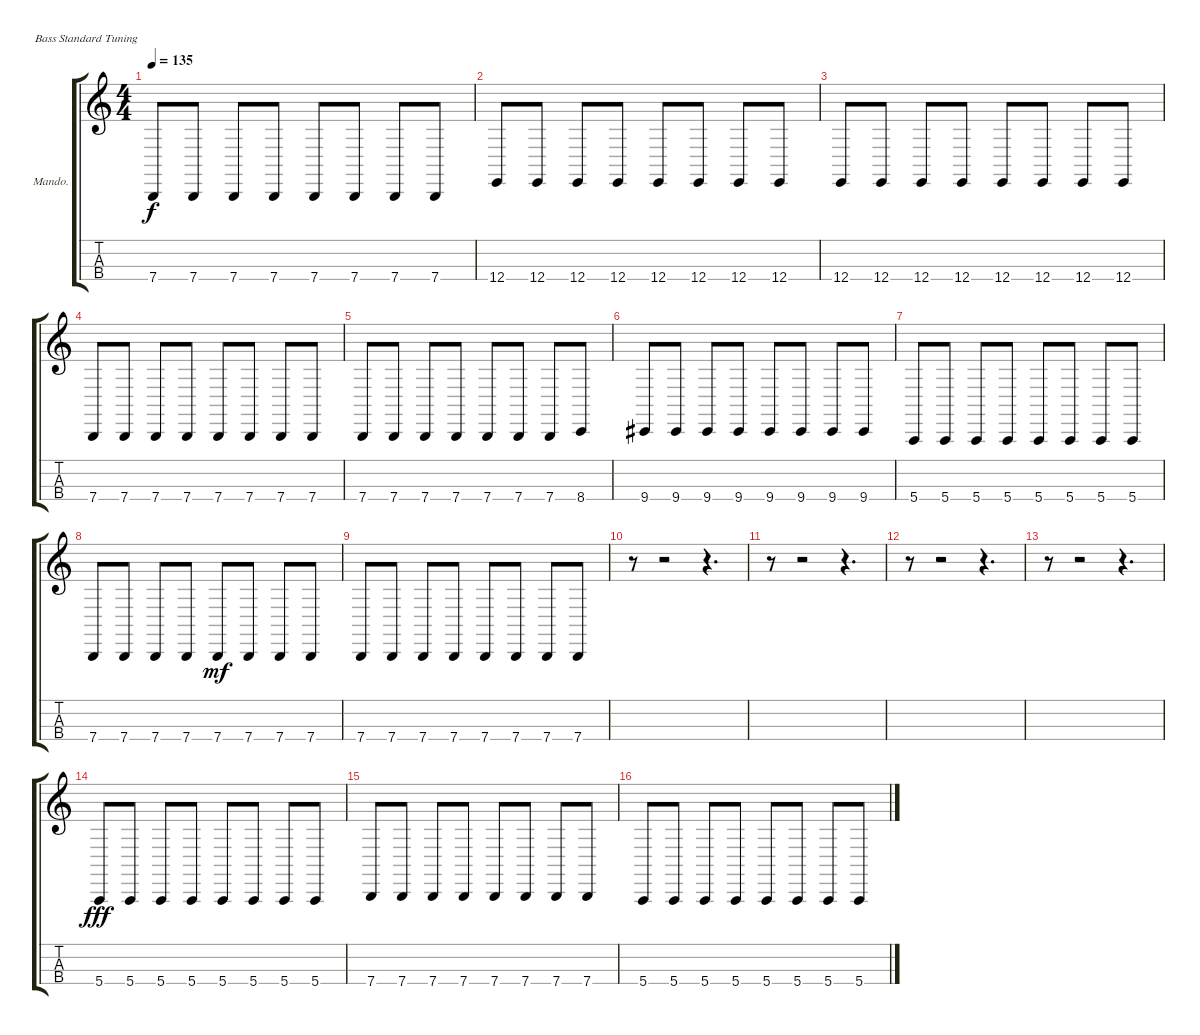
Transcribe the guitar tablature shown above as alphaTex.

\bracketExtendMode groupsimilarinstruments
\firstSystemTrackNameOrientation horizontal
\otherSystemsTrackNameOrientation horizontal
\track ("BASS" "Mando.") {instrument acousticguitarnylon}
\staff {score tabs}
\tuning (G2 D2 A1 E1)
\displaytranspose 0
\ts (4 4)
\tempo 135
\clef g2
\ks c
7.4.8{dy f} 7.4.8 7.4.8 7.4.8 7.4.8 7.4.8 7.4.8 7.4.8 |
12.4.8 12.4.8 12.4.8 12.4.8 12.4.8 12.4.8 12.4.8 12.4.8 |
12.4.8 12.4.8 12.4.8 12.4.8 12.4.8 12.4.8 12.4.8 12.4.8 |
7.4.8 7.4.8 7.4.8 7.4.8 7.4.8 7.4.8 7.4.8 7.4.8 |
7.4.8 7.4.8 7.4.8 7.4.8 7.4.8 7.4.8 7.4.8 8.4.8 |
9.4.8 9.4.8 9.4.8 9.4.8 9.4.8 9.4.8 9.4.8 9.4.8 |
5.4.8 5.4.8 5.4.8 5.4.8 5.4.8 5.4.8 5.4.8 5.4.8 |
7.4.8 7.4.8 7.4.8 7.4.8 7.4.8{dy mf} 7.4.8 7.4.8 7.4.8 |
7.4.8 7.4.8 7.4.8 7.4.8 7.4.8 7.4.8 7.4.8 7.4.8 |
r.8 r.2 r.4{d} |
r.8 r.2 r.4{d} |
r.8 r.2 r.4{d} |
r.8 r.2 r.4{d} |
5.4.8{dy fff} 5.4.8 5.4.8 5.4.8 5.4.8 5.4.8 5.4.8 5.4.8 |
7.4.8 7.4.8 7.4.8 7.4.8 7.4.8 7.4.8 7.4.8 7.4.8 |
5.4.8 5.4.8 5.4.8 5.4.8 5.4.8 5.4.8 5.4.8 5.4.8
